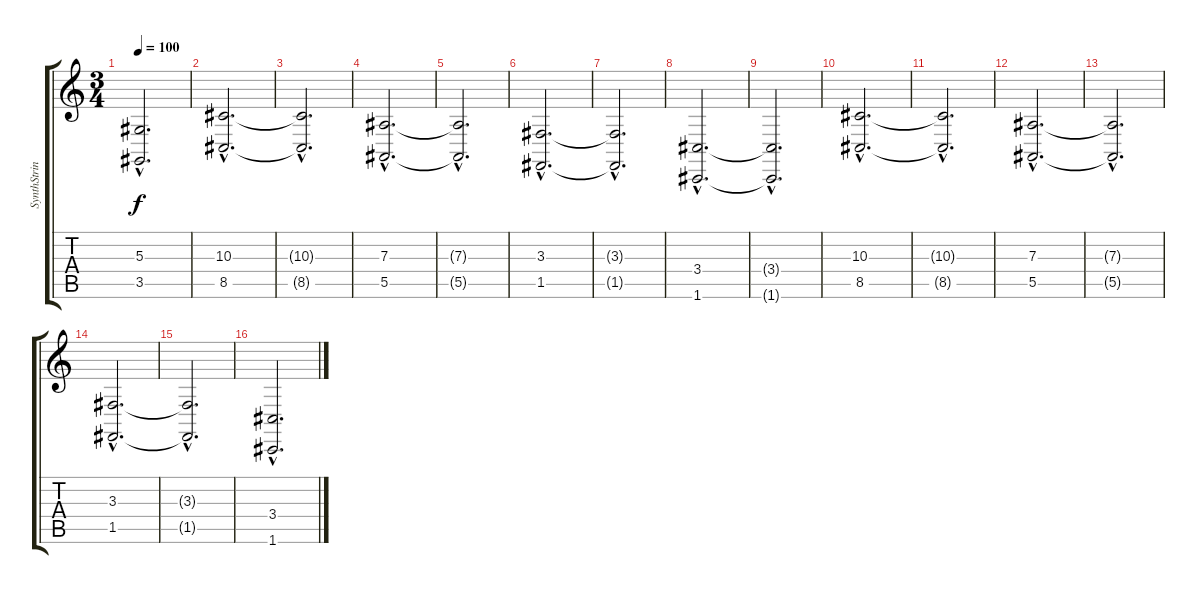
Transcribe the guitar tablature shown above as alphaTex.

\track ("SynthStrings" "SynthStrin") {instrument stringensemble1}
\staff {score tabs}
\tuning (C4 G3 Eb3 Bb2 F2 C2) {hide}
\ts (3 4)
\tempo 100
\clef g2
\ks c
(5.3{hac} 3.5{hac}).2{d dy f} |
(10.3{hac} 8.5{hac}).2{d} |
(10.3{hac t} 8.5{hac t}).2{d} |
(7.3{hac} 5.5{hac}).2{d} |
(7.3{hac t} 5.5{hac t}).2{d} |
(3.3{hac} 1.5{hac}).2{d} |
(3.3{hac t} 1.5{hac t}).2{d} |
(3.4{hac} 1.6{hac}).2{d} |
(3.4{hac t} 1.6{hac t}).2{d} |
(10.3{hac} 8.5{hac}).2{d} |
(10.3{hac t} 8.5{hac t}).2{d} |
(7.3{hac} 5.5{hac}).2{d} |
(7.3{hac t} 5.5{hac t}).2{d} |
(3.3{hac} 1.5{hac}).2{d} |
(3.3{hac t} 1.5{hac t}).2{d} |
(3.4{hac} 1.6{hac}).2{d}
